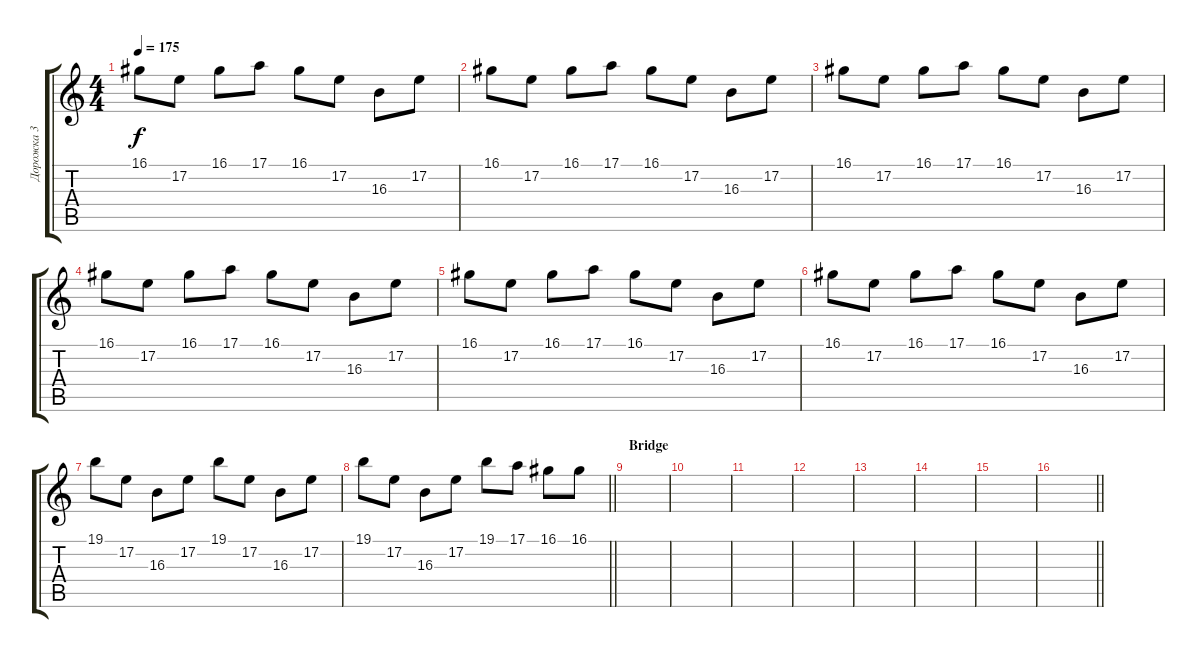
\track ("Дорожка 3" "Дорожка 3") {instrument violin}
\staff {score tabs}
\tuning (E4 B3 G3 D3 A2 E2) {hide}
\ts (4 4)
\tempo 175
\clef g2
\ks c
16.1.8{dy f} 17.2.8 16.1.8 17.1.8 16.1.8 17.2.8 16.3.8 17.2.8 |
16.1.8 17.2.8 16.1.8 17.1.8 16.1.8 17.2.8 16.3.8 17.2.8 |
16.1.8 17.2.8 16.1.8 17.1.8 16.1.8 17.2.8 16.3.8 17.2.8 |
16.1.8 17.2.8 16.1.8 17.1.8 16.1.8 17.2.8 16.3.8 17.2.8 |
16.1.8 17.2.8 16.1.8 17.1.8 16.1.8 17.2.8 16.3.8 17.2.8 |
16.1.8 17.2.8 16.1.8 17.1.8 16.1.8 17.2.8 16.3.8 17.2.8 |
19.1.8 17.2.8 16.3.8 17.2.8 19.1.8 17.2.8 16.3.8 17.2.8 |
\barLineRight lightlight
19.1.8 17.2.8 16.3.8 17.2.8 19.1.8 17.1.8 16.1.8 16.1.8 |
\section ("" "Bridge")
|
|
|
|
|
|
|
\barLineRight lightlight
